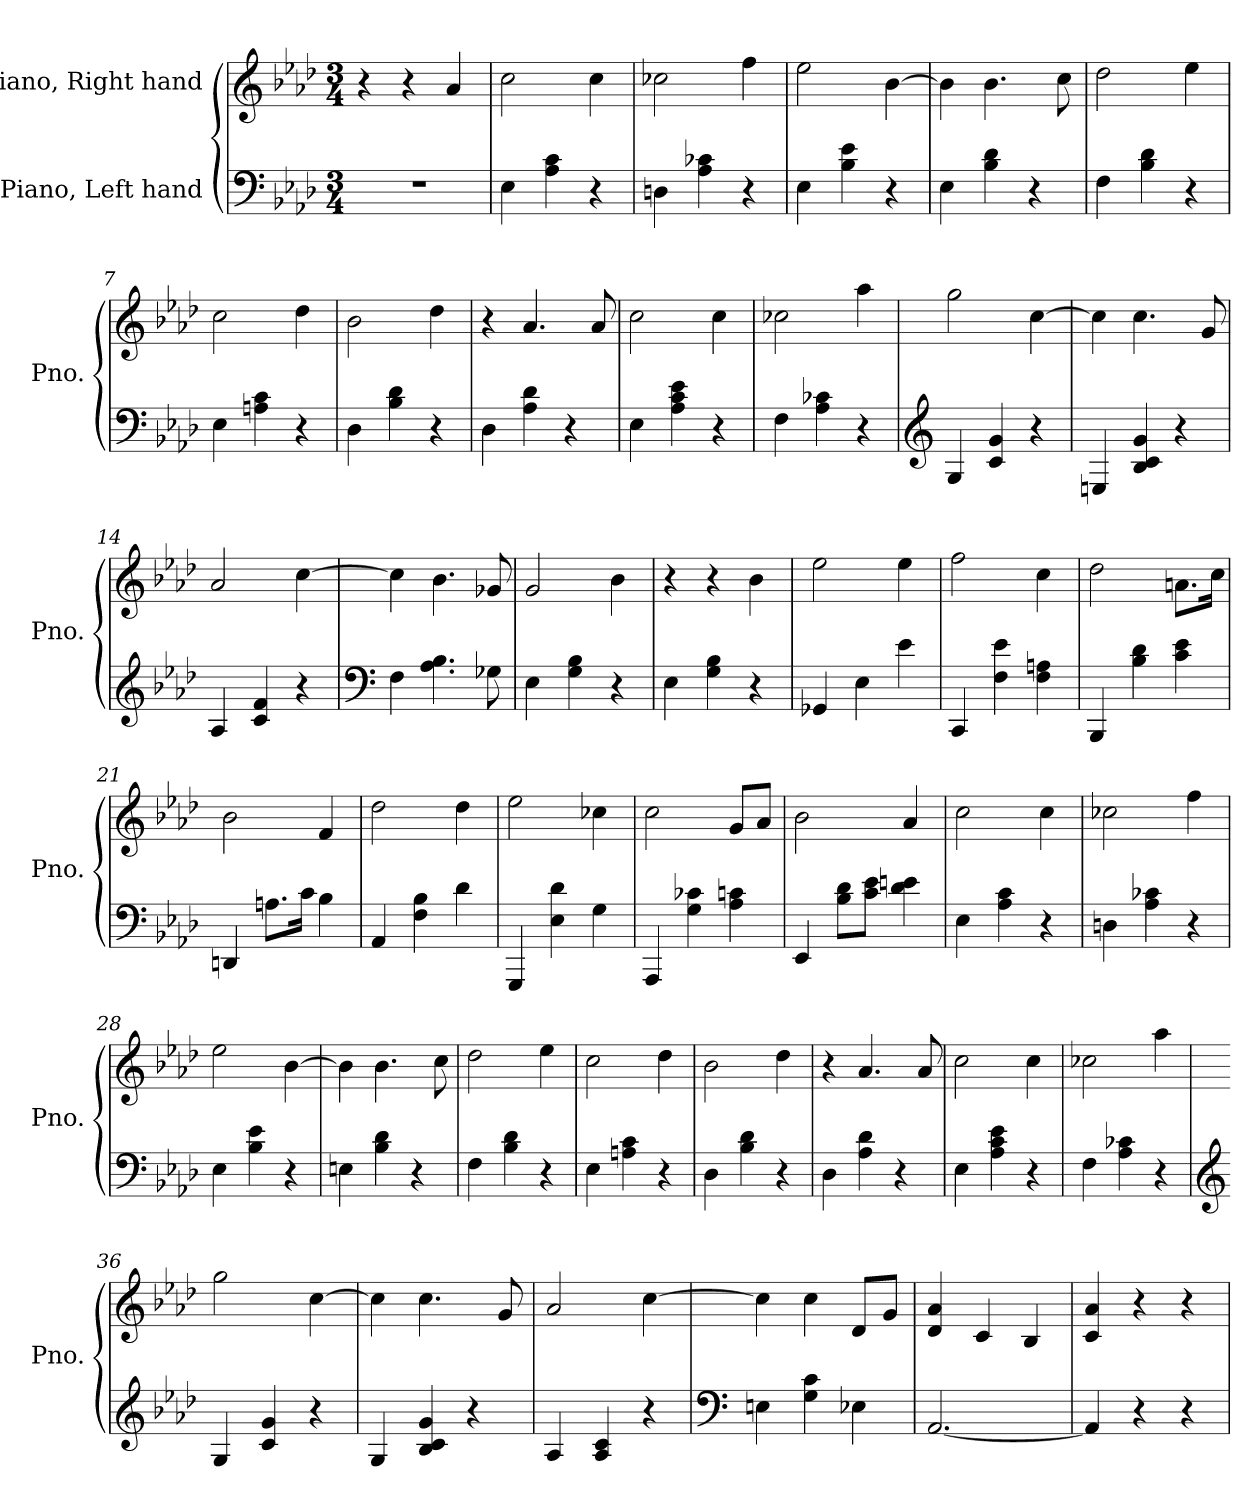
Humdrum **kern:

**kern	**kern
*part2	*part1
*staff2	*staff1
*I"Piano, Left hand	*I"Piano, Right hand
*I'Pno.	*I'Pno.
*clefF4	*clefG2
*k[b-e-a-d-]	*k[b-e-a-d-]
*M3/4	*M3/4
*MM120	*MM120
=1	=1
2.r	4r
.	4r
.	4a-/
=2	=2
4E-\	2cc\
4A-\ 4c\	.
4r	4cc\
=3	=3
4Dn\	2cc-X\
4A-\ 4c-X\	.
4r	4ff\
=4	=4
4E-\	2ee-\
4B-\ 4e-\	.
4r	[4b-\
=5	=5
4E-\	4b-\]
4B-\ 4d-\	4.b-\
4r	.
.	8cc\
=6	=6
4F\	2dd-\
4B-\ 4d-\	.
4r	4ee-\
=7	=7
4E-\	2cc\
4An\ 4c\	.
4r	4dd-\
=8	=8
4D-\	2b-\
4B-\ 4d-\	.
4r	4dd-\
!!LO:LB:g=z
=9	=9
4D-\	4r
4A-\ 4d-\	4.a-/
4r	.
.	8a-/
=10	=10
4E-\	2cc\
4A-\ 4c\ 4e-\	.
4r	4cc\
=11	=11
4F\	2cc-X\
4A-\ 4c-X\	.
4r	4aa-\
=12	=12
*clefG2	*
4G/	2gg\
4c/ 4g/	.
4r	[4cc\
=13	=13
4En/	4cc\]
4B-/ 4c/ 4g/	4.cc\
4r	.
.	8g/
=14	=14
4A-/	2a-/
4c/ 4f/	.
4r	[4cc\
=15	=15
*clefF4	*
4F\	4cc\]
4.A-\ 4.B-\	4.b-\
8G-X\	8g-X/
!!LO:LB:g=z
=16	=16
4E-\	2g/
4G\ 4B-\	.
4r	4b-\
=17	=17
4E-\	4r
4G\ 4B-\	4r
4r	4b-\
=18	=18
4GG-X/	2ee-\
4E-\	.
4e-\	4ee-\
=19	=19
4CC/	2ff\
4F\ 4e-\	.
4F\ 4An\	4cc\
=20	=20
4BBB-/	2dd-\
4B-\ 4d-\	.
4c\ 4e-\	8.an\L
.	16cc\Jk
=21	=21
4DDn/	2b-\
8.An\L	.
16c\Jk	.
4B-\	4f/
=22	=22
4AA-/	2dd-\
4F\ 4B-\	.
4d-\	4dd-\
=23	=23
4GGG/	2ee-\
4E-\ 4d-\	.
4G\	4cc-X\
!!LO:LB:g=z
=24	=24
4AAA-/	2cc\
4G\ 4c-X\	.
4A-\ 4cn\	8g/L
.	8a-/J
=25	=25
4EE-/	2b-\
8B-\ 8d-\L	.
8c\ 8e-\J	.
4d-\ 4en\	4a-/
=26	=26
4E-\	2cc\
4A-\ 4c\	.
4r	4cc\
=27	=27
4Dn\	2cc-X\
4A-\ 4c-X\	.
4r	4ff\
=28	=28
4E-\	2ee-\
4B-\ 4e-\	.
4r	[4b-\
=29	=29
4En\	4b-\]
4B-\ 4d-\	4.b-\
4r	.
.	8cc\
=30	=30
4F\	2dd-\
4B-\ 4d-\	.
4r	4ee-\
=31	=31
4E-\	2cc\
4An\ 4c\	.
4r	4dd-\
!!LO:LB:g=z
=32	=32
4D-\	2b-\
4B-\ 4d-\	.
4r	4dd-\
=33	=33
4D-\	4r
4A-\ 4d-\	4.a-/
4r	.
.	8a-/
=34	=34
4E-\	2cc\
4A-\ 4c\ 4e-\	.
4r	4cc\
=35	=35
4F\	2cc-X\
4A-\ 4c-X\	.
4r	4aa-\
=36	=36
*clefG2	*
4G/	2gg\
4c/ 4g/	.
4r	[4cc\
=37	=37
4G/	4cc\]
4B-/ 4c/ 4g/	4.cc\
4r	.
.	8g/
=38	=38
4A-/	2a-/
4A-/ 4c/	.
4r	[4cc\
!!LO:LB:g=z
=39	=39
*clefF4	*
4En\	4cc\]
4G\ 4c\	4cc\
4E-X\	8d-/L
.	8g/J
=40	=40
[2.AA-/	4d-/ 4a-/
.	4c/
.	4B-/
=41	=41
4AA-/]	4c/ 4a-/
4r	4r
4r	4r
=	=
*-	*-
